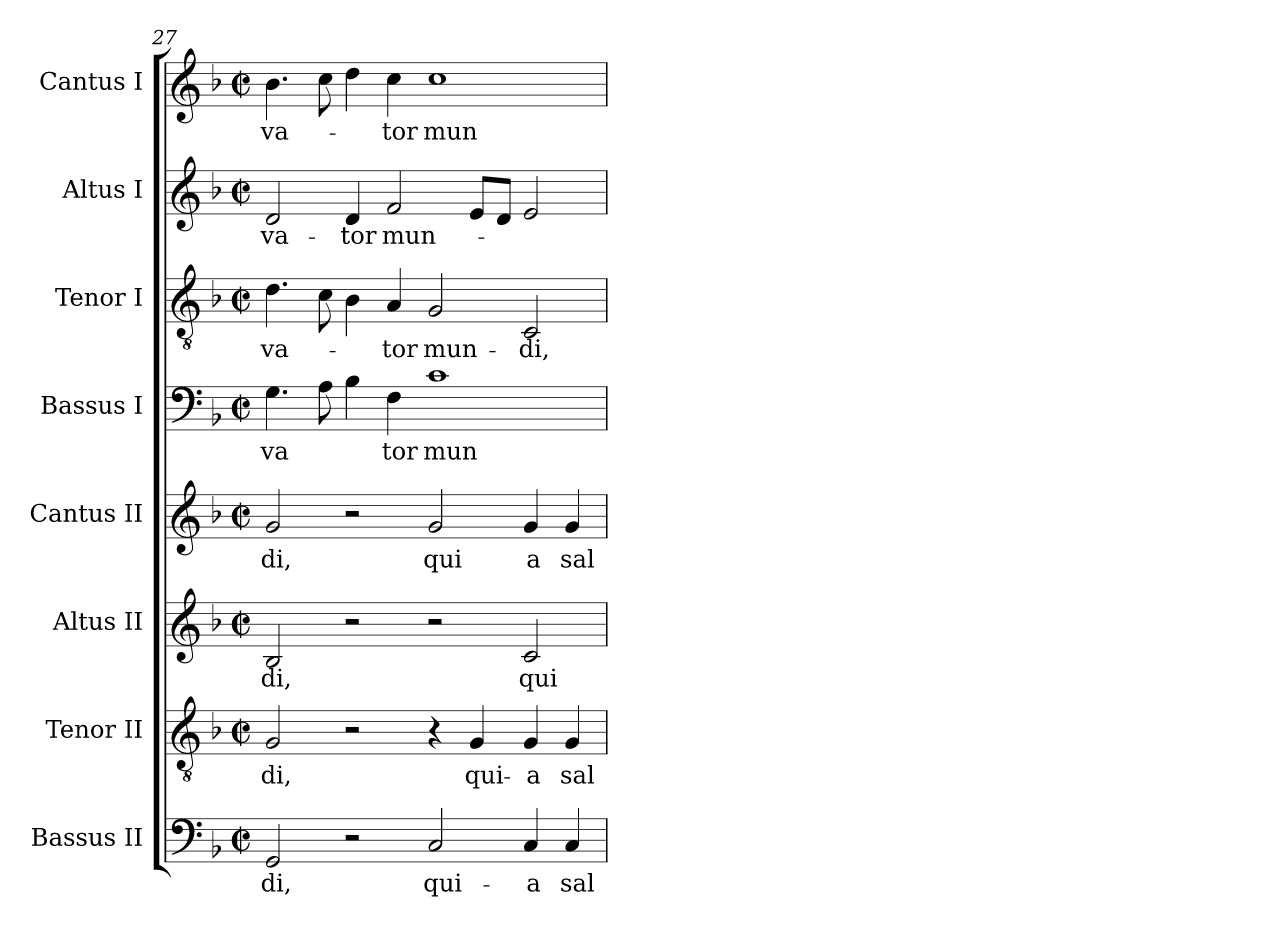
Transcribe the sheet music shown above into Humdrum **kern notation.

**kern	**text	**kern	**text	**kern	**text	**kern	**text	**kern	**text	**kern	**text	**kern	**text	**kern	**text
*part8	*part8	*part7	*part7	*part6	*part6	*part5	*part5	*part4	*part4	*part3	*part3	*part2	*part2	*part1	*part1
*staff8	*staff8	*staff7	*staff7	*staff6	*staff6	*staff5	*staff5	*staff4	*staff4	*staff3	*staff3	*staff2	*staff2	*staff1	*staff1
*I"Bassus II	*	*I"Tenor II	*	*I"Altus II	*	*I"Cantus II	*	*I"Bassus I	*	*I"Tenor I	*	*I"Altus I	*	*I"Cantus I	*
*clefF4	*	*clefGv2	*	*clefG2	*	*clefG2	*	*clefF4	*	*clefGv2	*	*clefG2	*	*clefG2	*
*k[b-]	*	*k[b-]	*	*k[b-]	*	*k[b-]	*	*k[b-]	*	*k[b-]	*	*k[b-]	*	*k[b-]	*
*F:	*	*F:	*	*F:	*	*F:	*	*F:	*	*F:	*	*F:	*	*F:	*
*M2/2	*	*M2/2	*	*M2/2	*	*M2/2	*	*M2/2	*	*M2/2	*	*M2/2	*	*M2/2	*
*met(c|)	*	*met(c|)	*	*met(c|)	*	*met(c|)	*	*met(c|)	*	*met(c|)	*	*met(c|)	*	*met(c|)	*
=27	=27	=27	=27	=27	=27	=27	=27	=27	=27	=27	=27	=27	=27	=27	=27
!	!LO:LY:b:cj	!	!LO:LY:b:cj	!	!LO:LY:b:cj	!	!LO:LY:b:cj	!	!LO:LY:b:cj	!	!LO:LY:b:cj	!	!LO:LY:b:cj	!	!LO:LY:b:cj
2GG/	-di,	2G/	-di,	2B-/	-di,	2g/	di,	4.G\	va	4.d\	-va-	2d/	-va-	4.b-\	-va-
.	.	.	.	.	.	.	.	8A\	.	8c\	.	.	.	8cc\	.
!	!	!	!	!	!	!	!	!	!	!	!	!	!LO:LY:b:cj	!	!
2r	.	2r	.	2r	.	2r	.	4B-\	.	4B-\	.	4d/	-tor	4dd\	.
!	!	!	!	!	!	!	!	!	!LO:LY:b:cj	!	!LO:LY:b:cj	!	!LO:LY:b	!	!LO:LY:b:cj
.	.	.	.	.	.	.	.	4F\	tor	4A/	-tor	2f/	mun-	4cc\	-tor
!	!LO:LY:b:cj	!	!	!	!	!	!LO:LY:b:cj	!	!LO:LY:b:cj	!	!LO:LY:b:cj	!	!	!	!LO:LY:b:cj
2C/	qui-	4r	.	2r	.	2g/	qui	1c	mun	2G/	mun-	.	.	1cc	mun-
!	!	!	!LO:LY:b:cj	!	!	!	!	!	!	!	!	!	!	!	!
.	.	4G/	qui-	.	.	.	.	.	.	.	.	8e/L	.	.	.
.	.	.	.	.	.	.	.	.	.	.	.	8d/J	.	.	.
!	!LO:LY:b:cj	!	!LO:LY:b:cj	!	!LO:LY:b:cj	!	!LO:LY:b:cj	!	!	!	!LO:LY:b:cj	!	!	!	!
4C/	-a	4G/	-a	2c/	qui-	4g/	a	.	.	2C/	-di,	2e/	.	.	.
!	!LO:LY:b:cj	!	!LO:LY:b:cj	!	!	!	!LO:LY:b:cj	!	!	!	!	!	!	!	!
4C/	sal-	4G/	sal-	.	.	4g/	sal	.	.	.	.	.	.	.	.
=	=	=	=	=	=	=	=	=	=	=	=	=	=	=	=
*-	*-	*-	*-	*-	*-	*-	*-	*-	*-	*-	*-	*-	*-	*-	*-
